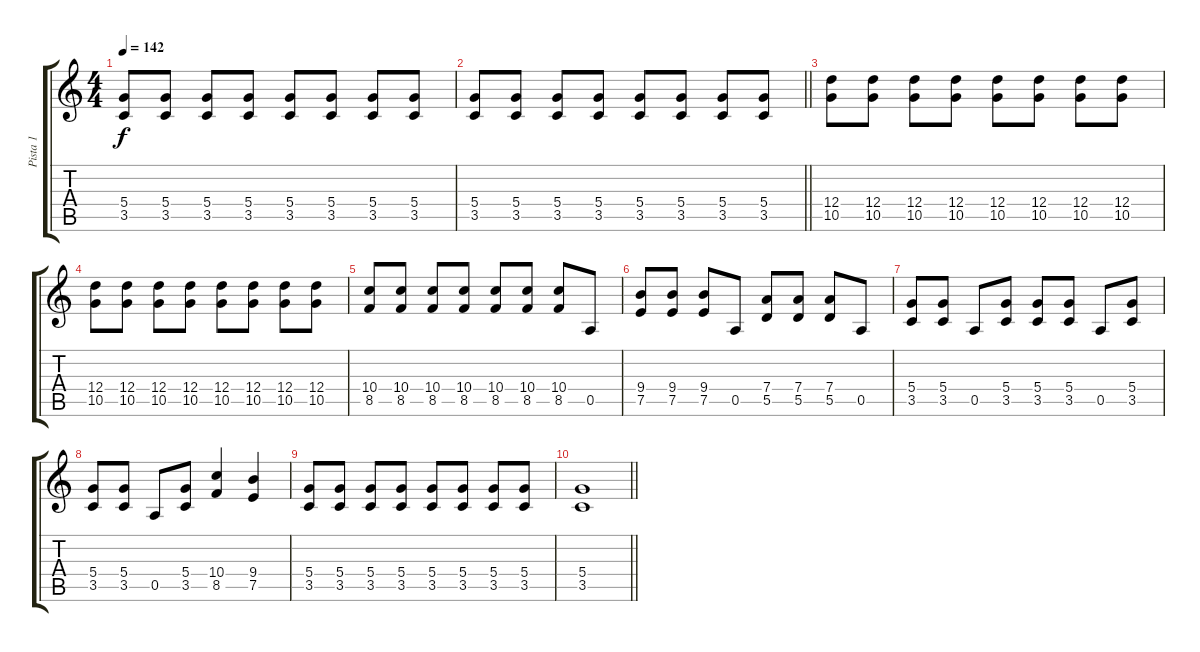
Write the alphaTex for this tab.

\track ("Pista 1" "Pista 1") {instrument distortionguitar}
\staff {score tabs}
\tuning (E4 B3 G3 D3 A2 E2) {hide}
\ts (4 4)
\tempo 142
\clef g2
\ks c
(5.4 3.5).8{dy f} (5.4 3.5).8 (5.4 3.5).8 (5.4 3.5).8 (5.4 3.5).8 (5.4 3.5).8 (5.4 3.5).8 (5.4 3.5).8 |
\barLineRight lightlight
(5.4 3.5).8 (5.4 3.5).8 (5.4 3.5).8 (5.4 3.5).8 (5.4 3.5).8 (5.4 3.5).8 (5.4 3.5).8 (5.4 3.5).8 |
(12.4 10.5).8 (12.4 10.5).8 (12.4 10.5).8 (12.4 10.5).8 (12.4 10.5).8 (12.4 10.5).8 (12.4 10.5).8 (12.4 10.5).8 |
(12.4 10.5).8 (12.4 10.5).8 (12.4 10.5).8 (12.4 10.5).8 (12.4 10.5).8 (12.4 10.5).8 (12.4 10.5).8 (12.4 10.5).8 |
(10.4 8.5).8 (10.4 8.5).8 (10.4 8.5).8 (10.4 8.5).8 (10.4 8.5).8 (10.4 8.5).8 (10.4 8.5).8 0.5.8 |
(9.4 7.5).8 (9.4 7.5).8 (9.4 7.5).8 0.5.8 (7.4 5.5).8 (7.4 5.5).8 (7.4 5.5).8 0.5.8 |
(5.4 3.5).8 (5.4 3.5).8 0.5.8 (5.4 3.5).8 (5.4 3.5).8 (5.4 3.5).8 0.5.8 (5.4 3.5).8 |
(5.4 3.5).8 (5.4 3.5).8 0.5.8 (5.4 3.5).8 (10.4 8.5).4 (9.4 7.5).4 |
(5.4 3.5).8 (5.4 3.5).8 (5.4 3.5).8 (5.4 3.5).8 (5.4 3.5).8 (5.4 3.5).8 (5.4 3.5).8 (5.4 3.5).8 |
\barLineRight lightlight
(5.4 3.5).1
